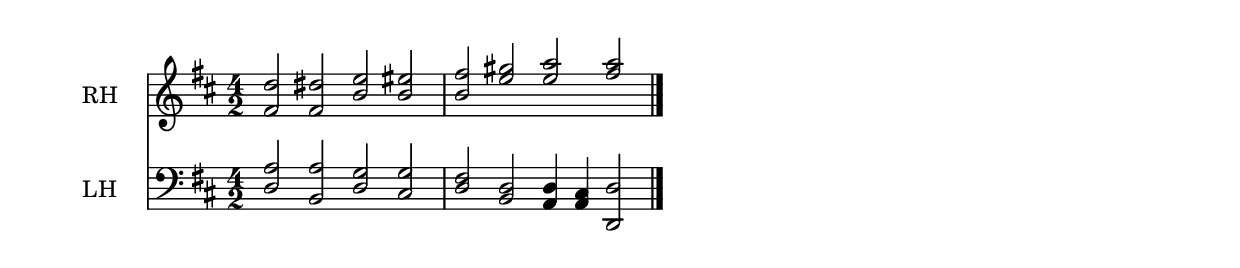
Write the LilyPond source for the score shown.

% This document was generated by Canorus, version 0.7.3rc3
\version "2.10.0"

\header {
	title          = \markup {""}
	subtitle       = \markup {""}
	composer       = \markup {""}
	arranger       = \markup {""}
	poet           = \markup {""}
	texttranslator = \markup {""}
	dedication     = \markup {""}
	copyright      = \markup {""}
}

 % \repeat volta xxx 
% 4  single% 4  end
% Staff1Voice1
ContextZeroVoiceZero = \relative cis' {
	\clef "treble" \time 4/4 \key d \major \time 4/2 <fis d'>2 <fis dis'> <b e> <b eis> | % bar 1
	 <b fis'> <e gis> <e a> <fis a> \bar "|." % bar 2
	 
}

% Staff1Voice2
ContextZeroVoiceOne = {
	\clef "treble" \time 4/4 \key d \major \time 4/2 s\breve | % bar 1
	 s \bar "|." % bar 2
	 
}

% Staff2Voice1
ContextOneVoiceZero = \relative c {
	\clef "bass" \time 4/4 \key d \major \time 4/2 <d a'>2 <b a'> <d g> <cis g'> | % bar 1
	 <d fis> <b d> <a d>4 <a cis> <d, d'>2 \bar "|." % bar 2
	 
}

% Staff2Voice2
ContextOneVoiceOne = {
	\clef "bass" \time 4/4 \key d \major \time 4/2 s\breve | % bar 1
	 s1 s \bar "|." % bar 2
	 
}

\score {
	<<
	\pointAndClickOff
	\set Score.markFormatter = #format-mark-box-alphabet
		\new Staff {
			\set Staff.instrumentName = #"RH"
			<<
				% Staff1Voice1
				\new Voice = "ContextZeroVoiceZeroVirtual" { \voiceOne \ContextZeroVoiceZero }
				% Staff1Voice2
				\new Voice = "ContextZeroVoiceOneVirtual" { \voiceTwo \ContextZeroVoiceOne }
			>>
		}
		\new Staff {
			\set Staff.instrumentName = #"LH"
			<<
				% Staff2Voice1
				\new Voice = "ContextOneVoiceZeroVirtual" { \voiceOne \ContextOneVoiceZero }
				% Staff2Voice2
				\new Voice = "ContextOneVoiceOneVirtual" { \voiceTwo \ContextOneVoiceOne }
			>>
		}
		
		% Voice assignment:
		\set Score.melismaBusyProperties = #'()
	>>
}

% To adjust the points size of notes and fonts, it can be done like this:
% #(set-global-staff-size 16.0)

% Some examples to adjust the page size:
% \paper { #(set-paper-size "a3") }
% \paper { #(set-paper-size "a4" 'landscape) }
% But to move the music on the page this needs to be done:
% \paper{
%	paper-width = 16\cm
%	line-width = 12\cm
%	left-margin = 2\cm
%	top-margin = 3\cm
%	bottom-margin = 3\cm
%	ragged-last-bottom = ##t
%	page-count = #2
% }

